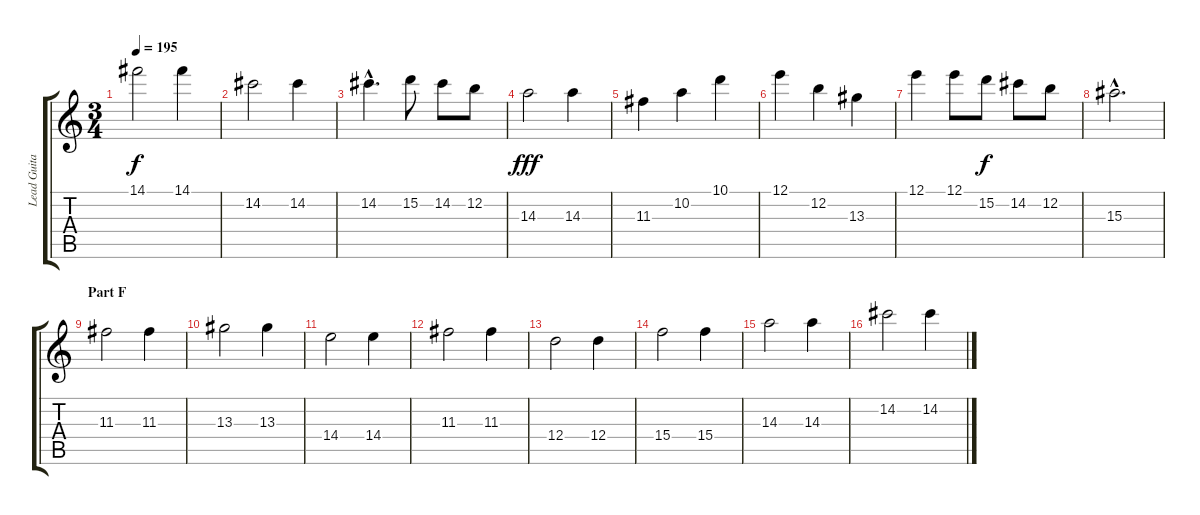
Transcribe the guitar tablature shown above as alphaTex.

\track ("Lead Guitar" "Lead Guita") {instrument distortionguitar}
\staff {score tabs}
\tuning (E4 B3 G3 D3 A2 E2) {hide}
\ts (3 4)
\tempo 195
\clef g2
\ks c
14.1.2{dy f} 14.1.4 |
14.2.2 14.2.4 |
14.2{hac}.4{d} 15.2.8 14.2.8 12.2.8 |
14.3.2{dy fff} 14.3.4 |
11.3.4 10.2.4 10.1.4 |
12.1.4 12.2.4 13.3.4 |
12.1.4 12.1.8 15.2.8{dy f} 14.2.8 12.2.8 |
15.3{hac}.2{d balance 8} |
\section ("" "Part F")
11.3.2 11.3.4 |
13.3.2 13.3.4 |
14.4.2 14.4.4 |
11.3.2 11.3.4 |
12.4.2 12.4.4 |
15.4.2 15.4.4 |
14.3.2 14.3.4 |
14.2.2 14.2.4
